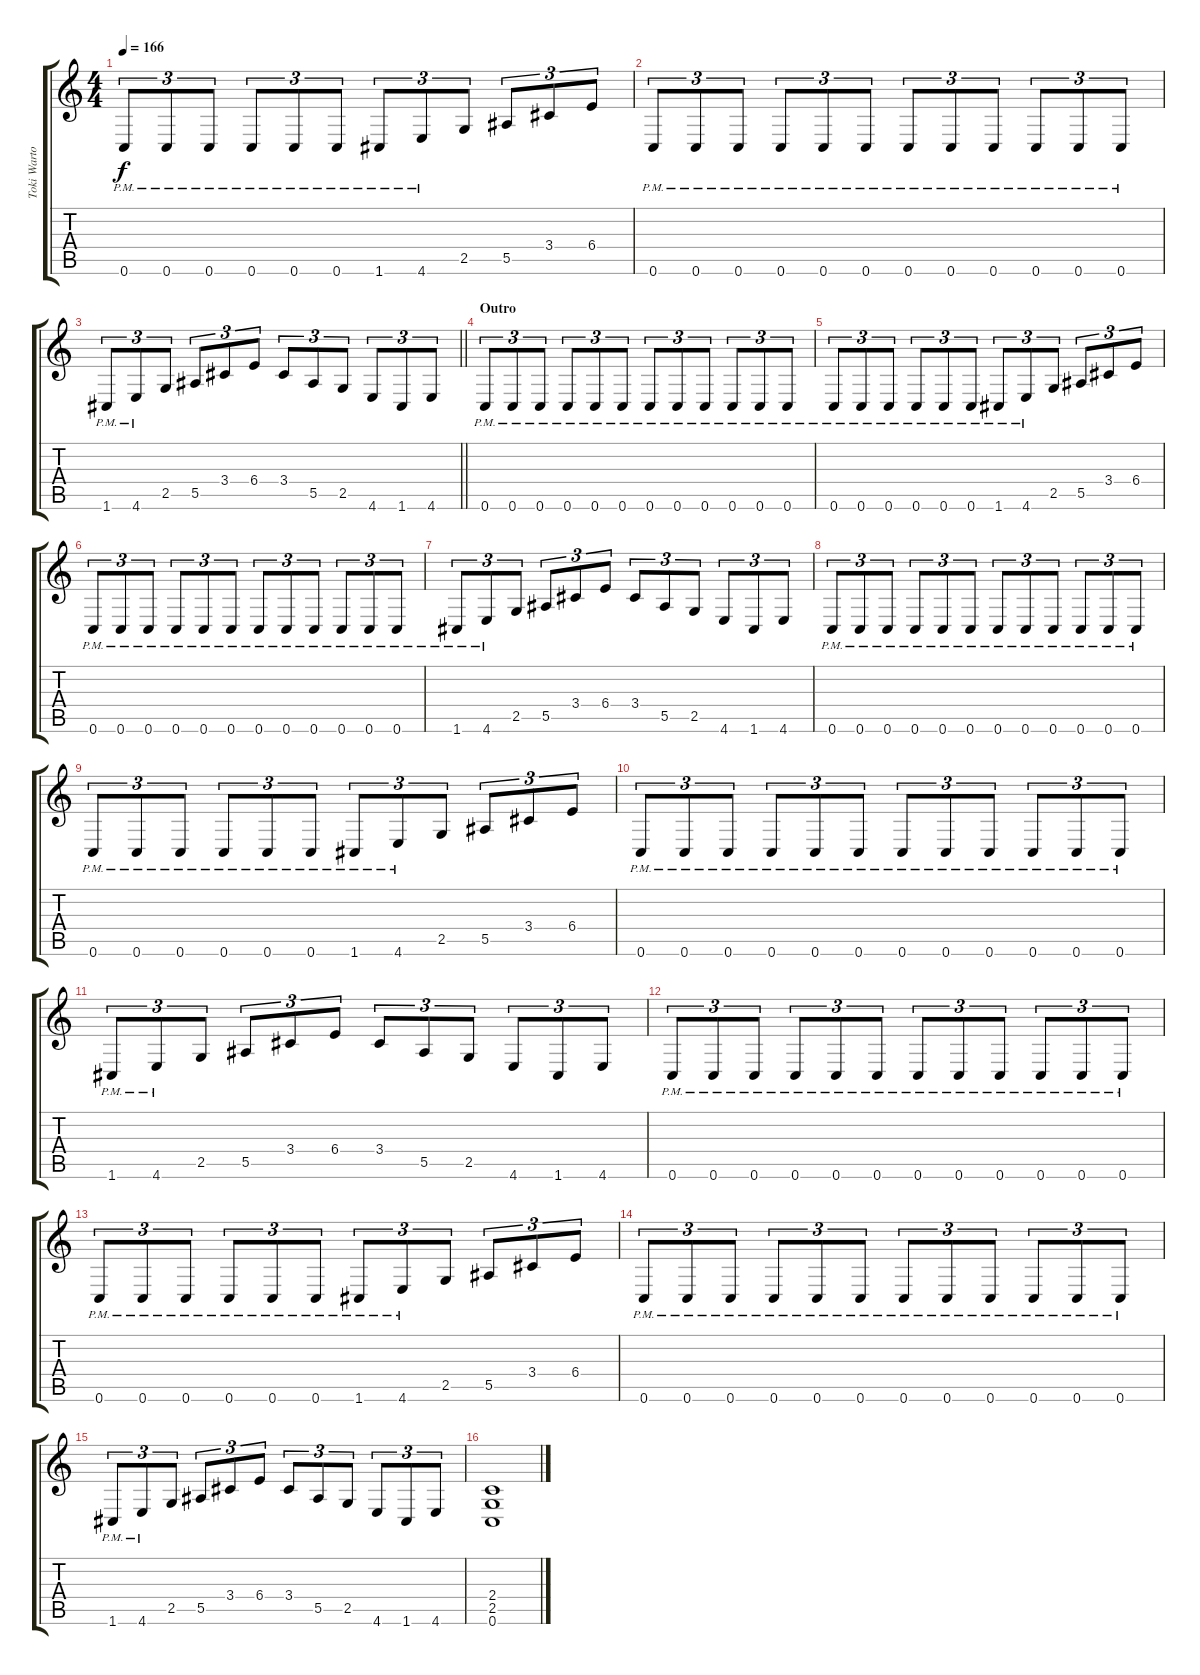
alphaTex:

\track ("Toki Wartooth" "Toki Warto") {instrument overdrivenguitar}
\staff {score tabs}
\tuning (C4 G3 Eb3 Bb2 F2 C2) {hide}
\ts (4 4)
\tempo 166
\clef g2
\ks c
0.6{pm}.8{tu (3 2) dy f} 0.6{pm}.8{tu (3 2)} 0.6{pm}.8{tu (3 2)} 0.6{pm}.8{tu (3 2)} 0.6{pm}.8{tu (3 2)} 0.6{pm}.8{tu (3 2)} 1.6{pm}.8{tu (3 2)} 4.6{pm}.8{tu (3 2)} 2.5.8{tu (3 2)} 5.5.8{tu (3 2)} 3.4.8{tu (3 2)} 6.4.8{tu (3 2)} |
0.6{pm}.8{tu (3 2)} 0.6{pm}.8{tu (3 2)} 0.6{pm}.8{tu (3 2)} 0.6{pm}.8{tu (3 2)} 0.6{pm}.8{tu (3 2)} 0.6{pm}.8{tu (3 2)} 0.6{pm}.8{tu (3 2)} 0.6{pm}.8{tu (3 2)} 0.6{pm}.8{tu (3 2)} 0.6{pm}.8{tu (3 2)} 0.6{pm}.8{tu (3 2)} 0.6{pm}.8{tu (3 2)} |
\barLineRight lightlight
1.6{pm}.8{tu (3 2)} 4.6{pm}.8{tu (3 2)} 2.5.8{tu (3 2)} 5.5.8{tu (3 2)} 3.4.8{tu (3 2)} 6.4.8{tu (3 2)} 3.4.8{tu (3 2)} 5.5.8{tu (3 2)} 2.5.8{tu (3 2)} 4.6.8{tu (3 2)} 1.6.8{tu (3 2)} 4.6.8{tu (3 2)} |
\section ("" "Outro")
0.6{pm}.8{tu (3 2)} 0.6{pm}.8{tu (3 2)} 0.6{pm}.8{tu (3 2)} 0.6{pm}.8{tu (3 2)} 0.6{pm}.8{tu (3 2)} 0.6{pm}.8{tu (3 2)} 0.6{pm}.8{tu (3 2)} 0.6{pm}.8{tu (3 2)} 0.6{pm}.8{tu (3 2)} 0.6{pm}.8{tu (3 2)} 0.6{pm}.8{tu (3 2)} 0.6{pm}.8{tu (3 2)} |
0.6{pm}.8{tu (3 2)} 0.6{pm}.8{tu (3 2)} 0.6{pm}.8{tu (3 2)} 0.6{pm}.8{tu (3 2)} 0.6{pm}.8{tu (3 2)} 0.6{pm}.8{tu (3 2)} 1.6{pm}.8{tu (3 2)} 4.6{pm}.8{tu (3 2)} 2.5.8{tu (3 2)} 5.5.8{tu (3 2)} 3.4.8{tu (3 2)} 6.4.8{tu (3 2)} |
0.6{pm}.8{tu (3 2)} 0.6{pm}.8{tu (3 2)} 0.6{pm}.8{tu (3 2)} 0.6{pm}.8{tu (3 2)} 0.6{pm}.8{tu (3 2)} 0.6{pm}.8{tu (3 2)} 0.6{pm}.8{tu (3 2)} 0.6{pm}.8{tu (3 2)} 0.6{pm}.8{tu (3 2)} 0.6{pm}.8{tu (3 2)} 0.6{pm}.8{tu (3 2)} 0.6{pm}.8{tu (3 2)} |
1.6{pm}.8{tu (3 2)} 4.6{pm}.8{tu (3 2)} 2.5.8{tu (3 2)} 5.5.8{tu (3 2)} 3.4.8{tu (3 2)} 6.4.8{tu (3 2)} 3.4.8{tu (3 2)} 5.5.8{tu (3 2)} 2.5.8{tu (3 2)} 4.6.8{tu (3 2)} 1.6.8{tu (3 2)} 4.6.8{tu (3 2)} |
0.6{pm}.8{tu (3 2)} 0.6{pm}.8{tu (3 2)} 0.6{pm}.8{tu (3 2)} 0.6{pm}.8{tu (3 2)} 0.6{pm}.8{tu (3 2)} 0.6{pm}.8{tu (3 2)} 0.6{pm}.8{tu (3 2)} 0.6{pm}.8{tu (3 2)} 0.6{pm}.8{tu (3 2)} 0.6{pm}.8{tu (3 2)} 0.6{pm}.8{tu (3 2)} 0.6{pm}.8{tu (3 2)} |
0.6{pm}.8{tu (3 2)} 0.6{pm}.8{tu (3 2)} 0.6{pm}.8{tu (3 2)} 0.6{pm}.8{tu (3 2)} 0.6{pm}.8{tu (3 2)} 0.6{pm}.8{tu (3 2)} 1.6{pm}.8{tu (3 2)} 4.6{pm}.8{tu (3 2)} 2.5.8{tu (3 2)} 5.5.8{tu (3 2)} 3.4.8{tu (3 2)} 6.4.8{tu (3 2)} |
0.6{pm}.8{tu (3 2)} 0.6{pm}.8{tu (3 2)} 0.6{pm}.8{tu (3 2)} 0.6{pm}.8{tu (3 2)} 0.6{pm}.8{tu (3 2)} 0.6{pm}.8{tu (3 2)} 0.6{pm}.8{tu (3 2)} 0.6{pm}.8{tu (3 2)} 0.6{pm}.8{tu (3 2)} 0.6{pm}.8{tu (3 2)} 0.6{pm}.8{tu (3 2)} 0.6{pm}.8{tu (3 2)} |
1.6{pm}.8{tu (3 2)} 4.6{pm}.8{tu (3 2)} 2.5.8{tu (3 2)} 5.5.8{tu (3 2)} 3.4.8{tu (3 2)} 6.4.8{tu (3 2)} 3.4.8{tu (3 2)} 5.5.8{tu (3 2)} 2.5.8{tu (3 2)} 4.6.8{tu (3 2)} 1.6.8{tu (3 2)} 4.6.8{tu (3 2)} |
0.6{pm}.8{tu (3 2)} 0.6{pm}.8{tu (3 2)} 0.6{pm}.8{tu (3 2)} 0.6{pm}.8{tu (3 2)} 0.6{pm}.8{tu (3 2)} 0.6{pm}.8{tu (3 2)} 0.6{pm}.8{tu (3 2)} 0.6{pm}.8{tu (3 2)} 0.6{pm}.8{tu (3 2)} 0.6{pm}.8{tu (3 2)} 0.6{pm}.8{tu (3 2)} 0.6{pm}.8{tu (3 2)} |
0.6{pm}.8{tu (3 2)} 0.6{pm}.8{tu (3 2)} 0.6{pm}.8{tu (3 2)} 0.6{pm}.8{tu (3 2)} 0.6{pm}.8{tu (3 2)} 0.6{pm}.8{tu (3 2)} 1.6{pm}.8{tu (3 2)} 4.6{pm}.8{tu (3 2)} 2.5.8{tu (3 2)} 5.5.8{tu (3 2)} 3.4.8{tu (3 2)} 6.4.8{tu (3 2)} |
0.6{pm}.8{tu (3 2)} 0.6{pm}.8{tu (3 2)} 0.6{pm}.8{tu (3 2)} 0.6{pm}.8{tu (3 2)} 0.6{pm}.8{tu (3 2)} 0.6{pm}.8{tu (3 2)} 0.6{pm}.8{tu (3 2)} 0.6{pm}.8{tu (3 2)} 0.6{pm}.8{tu (3 2)} 0.6{pm}.8{tu (3 2)} 0.6{pm}.8{tu (3 2)} 0.6{pm}.8{tu (3 2)} |
1.6{pm}.8{tu (3 2)} 4.6{pm}.8{tu (3 2)} 2.5.8{tu (3 2)} 5.5.8{tu (3 2)} 3.4.8{tu (3 2)} 6.4.8{tu (3 2)} 3.4.8{tu (3 2)} 5.5.8{tu (3 2)} 2.5.8{tu (3 2)} 4.6.8{tu (3 2)} 1.6.8{tu (3 2)} 4.6.8{tu (3 2)} |
(2.4 2.5 0.6).1{volume 0}
